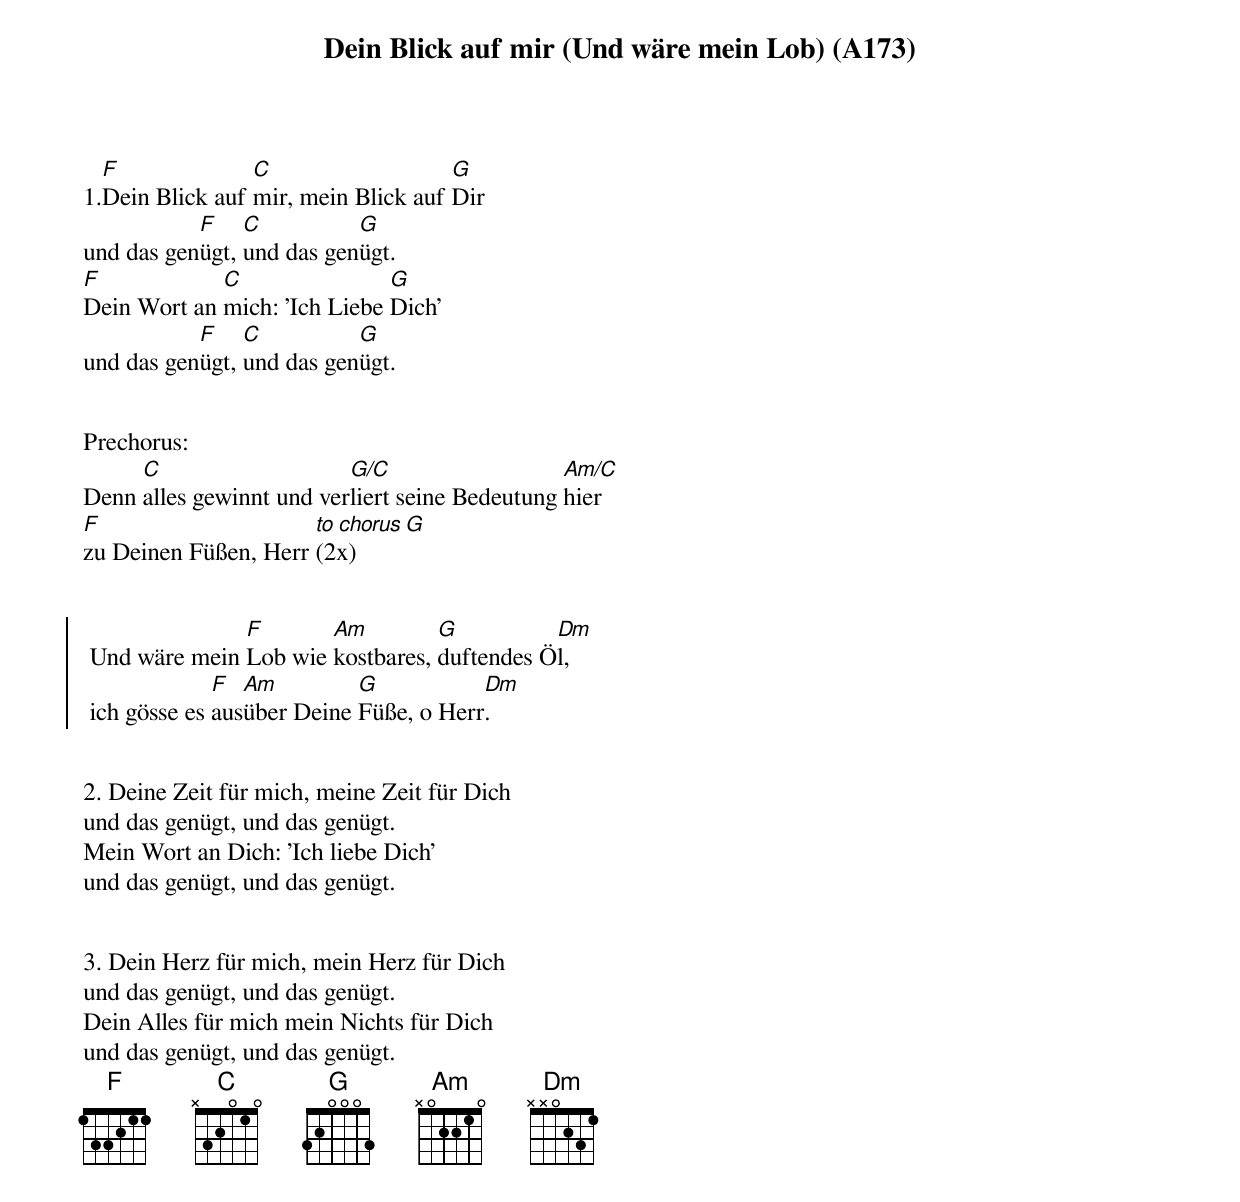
{title: Dein Blick auf mir (Und wäre mein Lob) (A173)}
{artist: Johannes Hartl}

1.[F]Dein Blick auf [C]mir, mein Blick auf [G]Dir
und das gen[F]ügt, [C]und das gen[G]ügt.
[F]Dein Wort an [C]mich: 'Ich Liebe [G]Dich'
und das gen[F]ügt, [C]und das gen[G]ügt.


Prechorus:
Denn [C]alles gewinnt und ver[G/C]liert seine Bedeutung [Am/C]hier
[F]zu Deinen Füßen, Herr [to chorus G](2x)


{soc}
 Und wäre mein [F]Lob wie [Am]kostbares, [G]duftendes Ö[Dm]l,
 ich gösse es [F]aus[Am]über Deine [G]Füße, o Herr[Dm].
 {eoc}


2. Deine Zeit für mich, meine Zeit für Dich
und das genügt, und das genügt.
Mein Wort an Dich: 'Ich liebe Dich'
und das genügt, und das genügt.


3. Dein Herz für mich, mein Herz für Dich
und das genügt, und das genügt.
Dein Alles für mich mein Nichts für Dich
und das genügt, und das genügt.
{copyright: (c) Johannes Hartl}
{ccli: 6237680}
